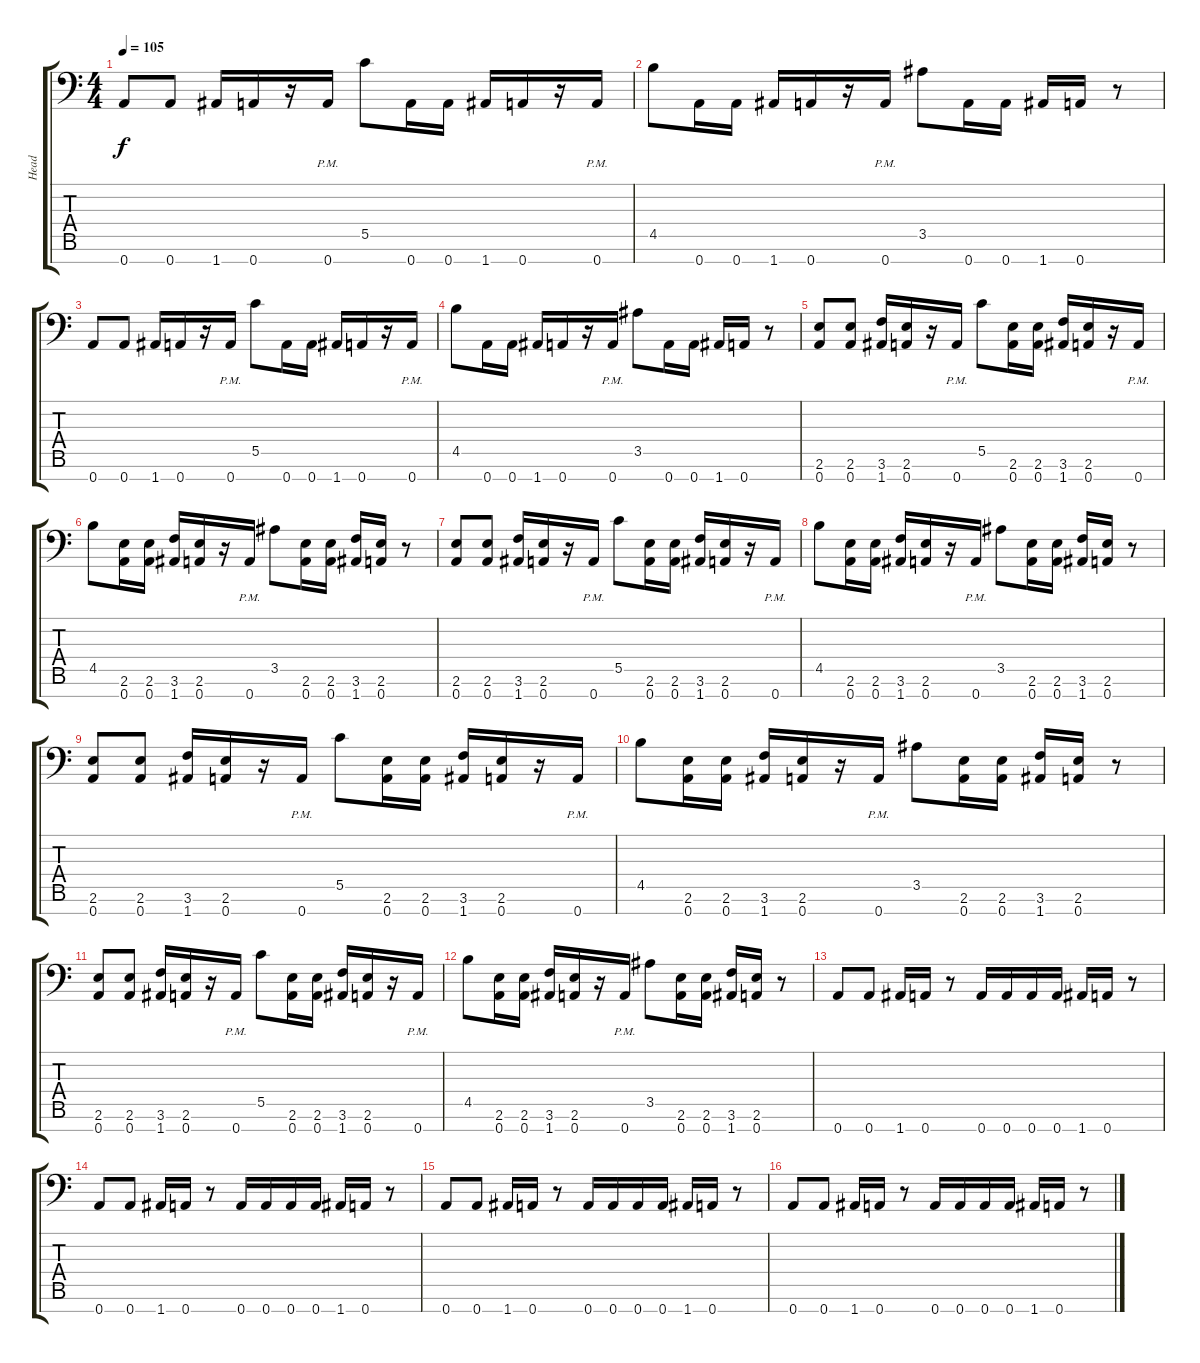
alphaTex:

\track ("Head" "Head") {instrument distortionguitar}
\staff {score tabs}
\tuning (D4 A3 F3 C3 G2 D2 A1) {hide}
\ts (4 4)
\tempo 105
\clef f4
\ks c
0.7.8{dy f instrument distortionguitar} 0.7.8 1.7.16 0.7.16 r.16 0.7{pm}.16 5.5.8 0.7.16 0.7.16 1.7.16 0.7.16 r.16 0.7{pm}.16 |
4.5.8 0.7.16 0.7.16 1.7.16 0.7.16 r.16 0.7{pm}.16 3.5.8 0.7.16 0.7.16 1.7.16 0.7.16 r.8 |
0.7.8 0.7.8 1.7.16 0.7.16 r.16 0.7{pm}.16 5.5.8 0.7.16 0.7.16 1.7.16 0.7.16 r.16 0.7{pm}.16 |
4.5.8 0.7.16 0.7.16 1.7.16 0.7.16 r.16 0.7{pm}.16 3.5.8 0.7.16 0.7.16 1.7.16 0.7.16 r.8 |
(2.6 0.7).8 (2.6 0.7).8 (3.6 1.7).16 (2.6 0.7).16 r.16 0.7{pm}.16 5.5.8 (2.6 0.7).16 (2.6 0.7).16 (3.6 1.7).16 (2.6 0.7).16 r.16 0.7{pm}.16 |
4.5.8 (2.6 0.7).16 (2.6 0.7).16 (3.6 1.7).16 (2.6 0.7).16 r.16 0.7{pm}.16 3.5.8 (2.6 0.7).16 (2.6 0.7).16 (3.6 1.7).16 (2.6 0.7).16 r.8 |
(2.6 0.7).8 (2.6 0.7).8 (3.6 1.7).16 (2.6 0.7).16 r.16 0.7{pm}.16 5.5.8 (2.6 0.7).16 (2.6 0.7).16 (3.6 1.7).16 (2.6 0.7).16 r.16 0.7{pm}.16 |
4.5.8 (2.6 0.7).16 (2.6 0.7).16 (3.6 1.7).16 (2.6 0.7).16 r.16 0.7{pm}.16 3.5.8 (2.6 0.7).16 (2.6 0.7).16 (3.6 1.7).16 (2.6 0.7).16 r.8 |
(2.6 0.7).8 (2.6 0.7).8 (3.6 1.7).16 (2.6 0.7).16 r.16 0.7{pm}.16 5.5.8 (2.6 0.7).16 (2.6 0.7).16 (3.6 1.7).16 (2.6 0.7).16 r.16 0.7{pm}.16 |
4.5.8 (2.6 0.7).16 (2.6 0.7).16 (3.6 1.7).16 (2.6 0.7).16 r.16 0.7{pm}.16 3.5.8 (2.6 0.7).16 (2.6 0.7).16 (3.6 1.7).16 (2.6 0.7).16 r.8 |
(2.6 0.7).8 (2.6 0.7).8 (3.6 1.7).16 (2.6 0.7).16 r.16 0.7{pm}.16 5.5.8 (2.6 0.7).16 (2.6 0.7).16 (3.6 1.7).16 (2.6 0.7).16 r.16 0.7{pm}.16 |
4.5.8 (2.6 0.7).16 (2.6 0.7).16 (3.6 1.7).16 (2.6 0.7).16 r.16 0.7{pm}.16 3.5.8 (2.6 0.7).16 (2.6 0.7).16 (3.6 1.7).16 (2.6 0.7).16 r.8 |
0.7.8 0.7.8 1.7.16 0.7.16 r.8 0.7.16 0.7.16 0.7.16 0.7.16 1.7.16 0.7.16 r.8 |
0.7.8 0.7.8 1.7.16 0.7.16 r.8 0.7.16 0.7.16 0.7.16 0.7.16 1.7.16 0.7.16 r.8 |
0.7.8 0.7.8 1.7.16 0.7.16 r.8 0.7.16 0.7.16 0.7.16 0.7.16 1.7.16 0.7.16 r.8 |
0.7.8 0.7.8 1.7.16 0.7.16 r.8 0.7.16 0.7.16 0.7.16 0.7.16 1.7.16 0.7.16 r.8
